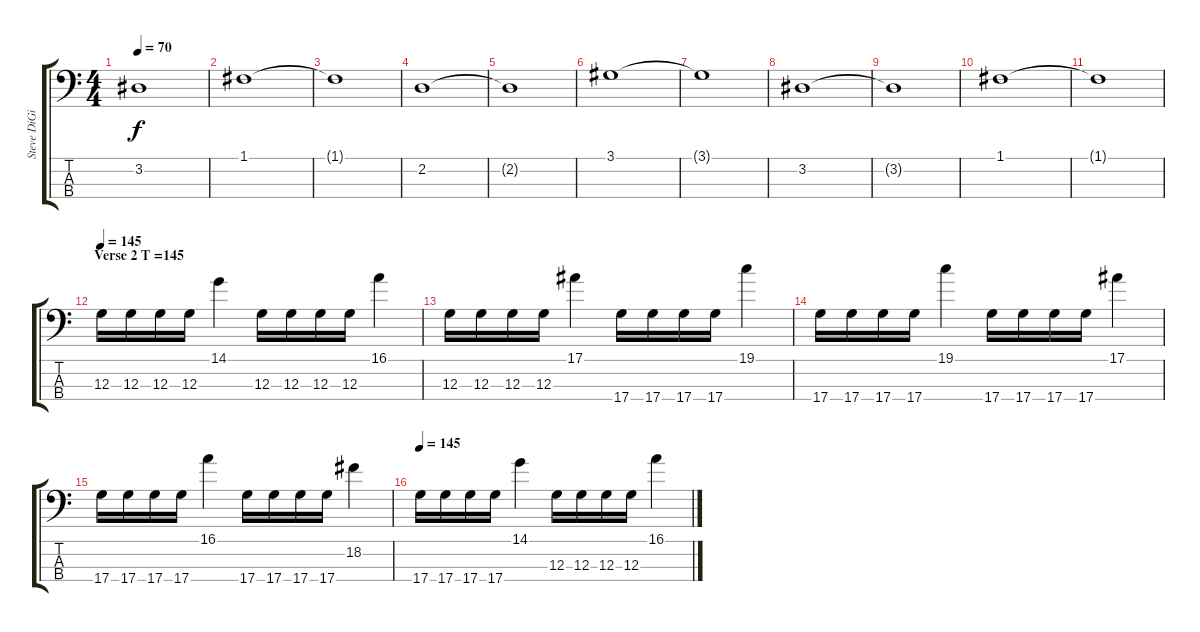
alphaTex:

\track ("Steve DiGiorgio" "Steve DiGi") {instrument fretlessbass}
\staff {score tabs}
\tuning (F2 C2 G1 D1) {hide}
\ts (4 4)
\tempo 70
\clef f4
\ks c
3.2{t}.1{dy f} |
1.1.1 |
1.1{t}.1 |
2.2.1 |
2.2{t}.1 |
3.1.1 |
3.1{t}.1 |
3.2.1 |
3.2{t}.1 |
1.1.1 |
1.1{t}.1 |
\section ("" "Verse 2 T =145")
\tempo 145
12.3.16 12.3.16 12.3.16 12.3.16 14.1.4 12.3.16 12.3.16 12.3.16 12.3.16 16.1.4 |
12.3.16 12.3.16 12.3.16 12.3.16 17.1.4 17.4.16 17.4.16 17.4.16 17.4.16 19.1.4 |
17.4.16 17.4.16 17.4.16 17.4.16 19.1.4 17.4.16 17.4.16 17.4.16 17.4.16 17.1.4 |
17.4.16 17.4.16 17.4.16 17.4.16 16.1.4 17.4.16 17.4.16 17.4.16 17.4.16 18.2.4 |
\tempo 145
17.4.16 17.4.16 17.4.16 17.4.16 14.1.4 12.3.16 12.3.16 12.3.16 12.3.16 16.1.4
